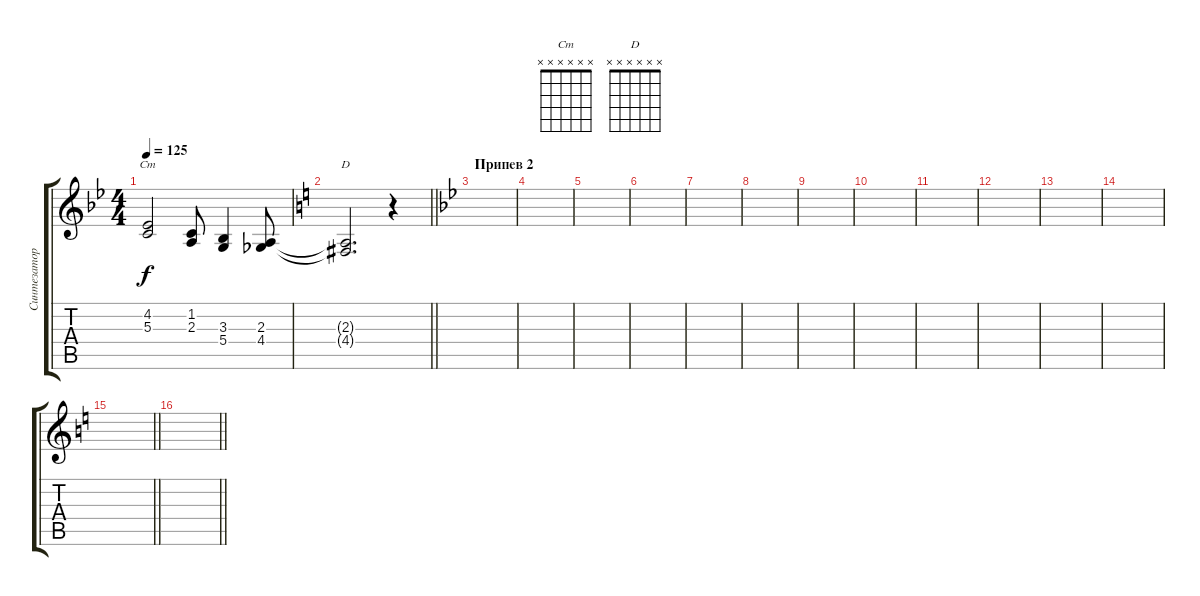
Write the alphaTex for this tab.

\track ("Синтезатор" "Синтезатор") {instrument stringensemble1}
\staff {score tabs}
\tuning (E4 B3 G3 D3 A2 E2) {hide}
\chord ("Cm" x x x x x x)
\chord ("D" x x x x x x)
\ts (4 4)
\tempo 125
\clef g2
\ks bb
(4.2 5.3).2{ch "Cm" dy f} (1.2 2.3).8 (3.3 5.4).4 (2.3 4.4).8 |
\barLineRight lightlight
\ks c
(2.3{t} 4.4{t}).2{d ch "D"} r.4 |
\section ("" "Припев 2")
\ks bb
|
|
|
|
|
|
|
|
|
|
|
|
\barLineRight lightlight
\ks c
|
\barLineRight lightlight
